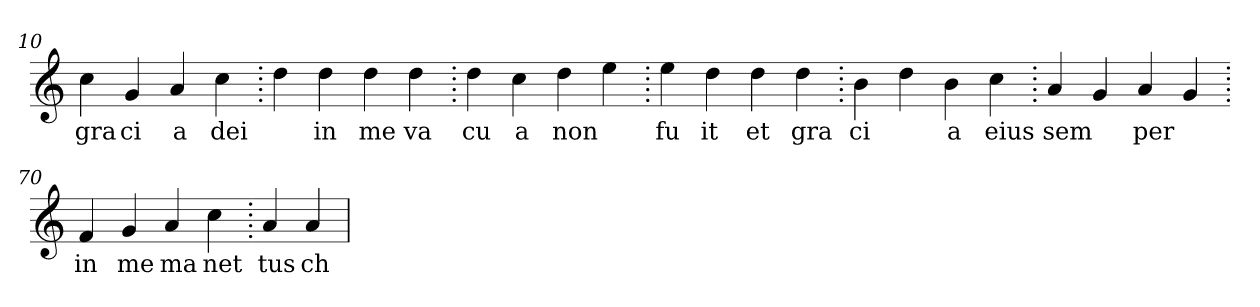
**kern	**text
*part1	*part1
*staff1	*staff1
*clefG2	*
=10.	=10.
4cc	gra
4g	ci
4a	a
4cc	dei
=20.	=20.
4dd	.
4dd	in
4dd	me
4dd	va
=30.	=30.
4dd	cu
4cc	a
4dd	non
4ee	.
=40.	=40.
4ee	fu
4dd	it
4dd	et
4dd	gra
=50.	=50.
4b	ci
4dd	.
4b	a
4cc	eius
=60.	=60.
4a	sem
4g	.
4a	per
4g	.
=70.	=70.
4f	in
4g	me
4a	ma
4cc	net
=80.	=80.
4a	tus
4a	ch
=	=
*-	*-
